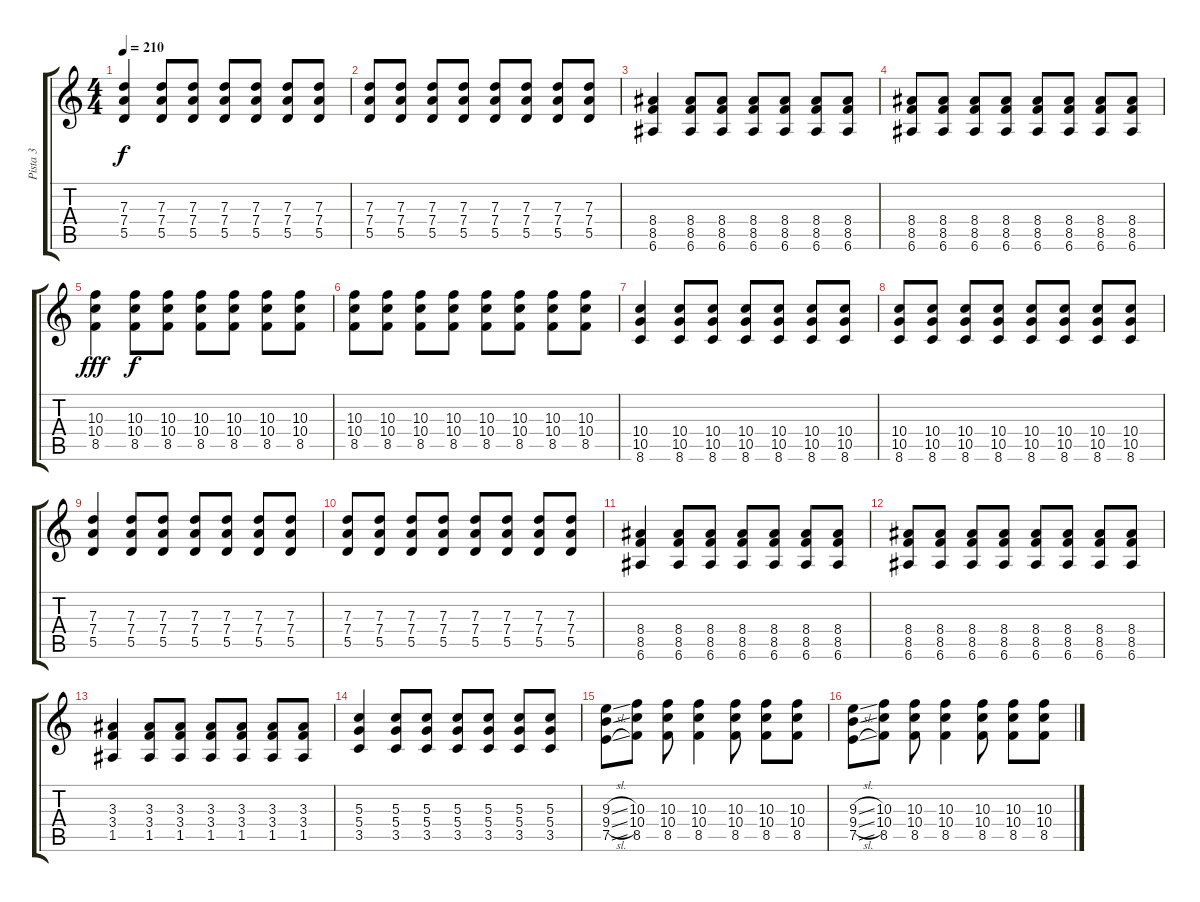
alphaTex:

\track ("Pista 3" "Pista 3") {instrument distortionguitar}
\staff {score tabs}
\tuning (E4 B3 G3 D3 A2 E2) {hide}
\ts (4 4)
\tempo 210
\clef g2
\ks c
(7.3 7.4 5.5).4{dy f} (7.3 7.4 5.5).8 (7.3 7.4 5.5).8 (7.3 7.4 5.5).8 (7.3 7.4 5.5).8 (7.3 7.4 5.5).8 (7.3 7.4 5.5).8 |
(7.3 7.4 5.5).8 (7.3 7.4 5.5).8 (7.3 7.4 5.5).8 (7.3 7.4 5.5).8 (7.3 7.4 5.5).8 (7.3 7.4 5.5).8 (7.3 7.4 5.5).8 (7.3 7.4 5.5).8 |
(8.4 8.5 6.6).4 (8.4 8.5 6.6).8 (8.4 8.5 6.6).8 (8.4 8.5 6.6).8 (8.4 8.5 6.6).8 (8.4 8.5 6.6).8 (8.4 8.5 6.6).8 |
(8.4 8.5 6.6).8 (8.4 8.5 6.6).8 (8.4 8.5 6.6).8 (8.4 8.5 6.6).8 (8.4 8.5 6.6).8 (8.4 8.5 6.6).8 (8.4 8.5 6.6).8 (8.4 8.5 6.6).8 |
(10.3 10.4 8.5).4{dy fff} (10.3 10.4 8.5).8{dy f} (10.3 10.4 8.5).8 (10.3 10.4 8.5).8 (10.3 10.4 8.5).8 (10.3 10.4 8.5).8 (10.3 10.4 8.5).8 |
(10.3 10.4 8.5).8 (10.3 10.4 8.5).8 (10.3 10.4 8.5).8 (10.3 10.4 8.5).8 (10.3 10.4 8.5).8 (10.3 10.4 8.5).8 (10.3 10.4 8.5).8 (10.3 10.4 8.5).8 |
(10.4 10.5 8.6).4 (10.4 10.5 8.6).8 (10.4 10.5 8.6).8 (10.4 10.5 8.6).8 (10.4 10.5 8.6).8 (10.4 10.5 8.6).8 (10.4 10.5 8.6).8 |
(10.4 10.5 8.6).8 (10.4 10.5 8.6).8 (10.4 10.5 8.6).8 (10.4 10.5 8.6).8 (10.4 10.5 8.6).8 (10.4 10.5 8.6).8 (10.4 10.5 8.6).8 (10.4 10.5 8.6).8 |
(7.3 7.4 5.5).4 (7.3 7.4 5.5).8 (7.3 7.4 5.5).8 (7.3 7.4 5.5).8 (7.3 7.4 5.5).8 (7.3 7.4 5.5).8 (7.3 7.4 5.5).8 |
(7.3 7.4 5.5).8 (7.3 7.4 5.5).8 (7.3 7.4 5.5).8 (7.3 7.4 5.5).8 (7.3 7.4 5.5).8 (7.3 7.4 5.5).8 (7.3 7.4 5.5).8 (7.3 7.4 5.5).8 |
(8.4 8.5 6.6).4 (8.4 8.5 6.6).8 (8.4 8.5 6.6).8 (8.4 8.5 6.6).8 (8.4 8.5 6.6).8 (8.4 8.5 6.6).8 (8.4 8.5 6.6).8 |
(8.4 8.5 6.6).8 (8.4 8.5 6.6).8 (8.4 8.5 6.6).8 (8.4 8.5 6.6).8 (8.4 8.5 6.6).8 (8.4 8.5 6.6).8 (8.4 8.5 6.6).8 (8.4 8.5 6.6).8 |
(3.3 3.4 1.5).4 (3.3 3.4 1.5).8 (3.3 3.4 1.5).8 (3.3 3.4 1.5).8 (3.3 3.4 1.5).8 (3.3 3.4 1.5).8 (3.3 3.4 1.5).8 |
(5.3 5.4 3.5).4 (5.3 5.4 3.5).8 (5.3 5.4 3.5).8 (5.3 5.4 3.5).8 (5.3 5.4 3.5).8 (5.3 5.4 3.5).8 (5.3 5.4 3.5).8 |
(9.3{sl} 9.4{sl} 7.5{sl}).8 (10.3 10.4 8.5).8 (10.3 10.4 8.5).8 (10.3 10.4 8.5).4 (10.3 10.4 8.5).8 (10.3 10.4 8.5).8 (10.3 10.4 8.5).8 |
(9.3{sl} 9.4{sl} 7.5{sl}).8 (10.3 10.4 8.5).8 (10.3 10.4 8.5).8 (10.3 10.4 8.5).4 (10.3 10.4 8.5).8 (10.3 10.4 8.5).8 (10.3 10.4 8.5).8
